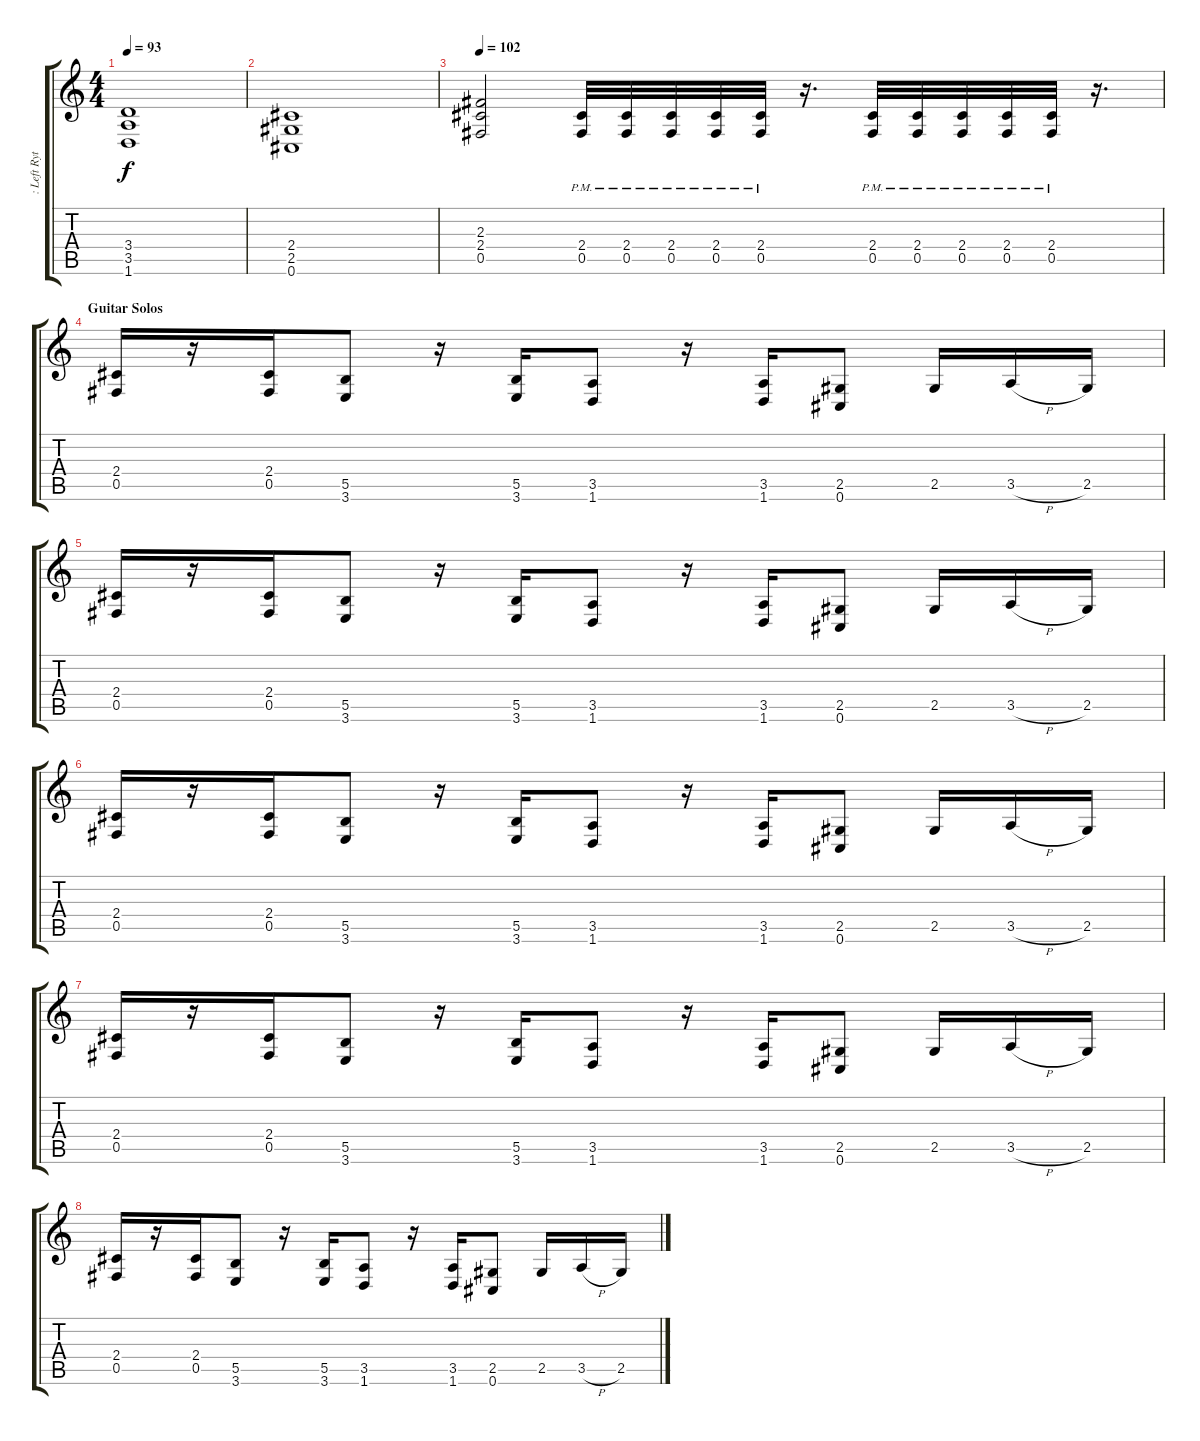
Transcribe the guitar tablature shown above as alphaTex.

\track (": Left Rythm Guitar :." ": Left Ryt") {instrument distortionguitar}
\staff {score tabs}
\tuning (Db4 Ab3 E3 B2 Gb2 Db2) {hide}
\ts (4 4)
\tempo 93
\clef g2
\ks c
(3.4 3.5 1.6).1{dy f} |
(2.4 2.5 0.6).1 |
\tempo 102
(2.3 2.4 0.5).2 (2.4{pm} 0.5{pm}).32 (2.4{pm} 0.5{pm}).32 (2.4{pm} 0.5{pm}).32 (2.4{pm} 0.5{pm}).32 (2.4{pm} 0.5{pm}).32 r.16{d} (2.4{pm} 0.5{pm}).32 (2.4{pm} 0.5{pm}).32 (2.4{pm} 0.5{pm}).32 (2.4{pm} 0.5{pm}).32 (2.4{pm} 0.5{pm}).32 r.16{d} |
\section ("" "Guitar Solos")
(2.4 0.5).16 r.16 (2.4 0.5).16 (5.5 3.6).8 r.16 (5.5 3.6).16 (3.5 1.6).8 r.16 (3.5 1.6).16 (2.5 0.6).8 2.5.16 3.5{h}.16 2.5.16 |
(2.4 0.5).16 r.16 (2.4 0.5).16 (5.5 3.6).8 r.16 (5.5 3.6).16 (3.5 1.6).8 r.16 (3.5 1.6).16 (2.5 0.6).8 2.5.16 3.5{h}.16 2.5.16 |
(2.4 0.5).16 r.16 (2.4 0.5).16 (5.5 3.6).8 r.16 (5.5 3.6).16 (3.5 1.6).8 r.16 (3.5 1.6).16 (2.5 0.6).8 2.5.16 3.5{h}.16 2.5.16 |
(2.4 0.5).16 r.16 (2.4 0.5).16 (5.5 3.6).8 r.16 (5.5 3.6).16 (3.5 1.6).8 r.16 (3.5 1.6).16 (2.5 0.6).8 2.5.16 3.5{h}.16 2.5.16 |
(2.4 0.5).16 r.16 (2.4 0.5).16 (5.5 3.6).8 r.16 (5.5 3.6).16 (3.5 1.6).8 r.16 (3.5 1.6).16 (2.5 0.6).8 2.5.16 3.5{h}.16 2.5.16
